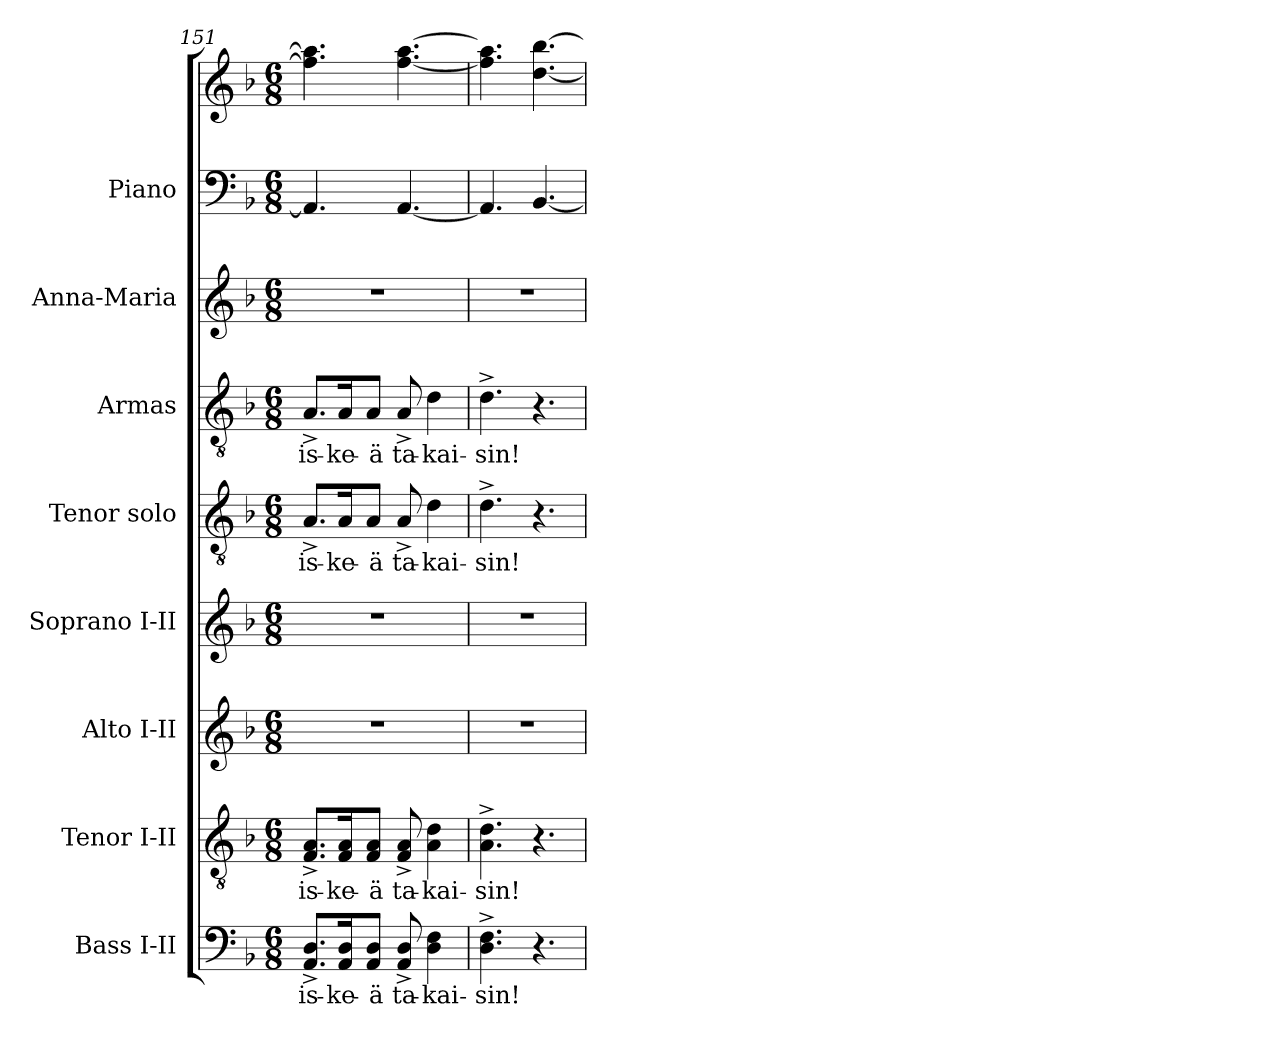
**kern	**text	**kern	**text	**kern	**kern	**kern	**text	**kern	**text	**kern	**kern	**kern
*part8	*part8	*part7	*part7	*part6	*part5	*part4	*part4	*part3	*part3	*part2	*part1	*part1
*staff9	*staff9	*staff8	*staff8	*staff7	*staff6	*staff5	*staff5	*staff4	*staff4	*staff3	*staff2	*staff1
*I"Bass I-II	*	*I"Tenor I-II	*	*I"Alto I-II	*I"Soprano I-II	*I"Tenor solo	*	*I"Armas	*	*I"Anna-Maria	*I"Piano	*
*I'B.	*	*I'T.	*	*I'A.	*I'S.	*I'T. Solo	*	*I'Armas	*	*I'A-M	*I'Pno.	*
*clefF4	*	*clefGv2	*	*clefG2	*clefG2	*clefGv2	*	*clefGv2	*	*clefG2	*clefF4	*clefG2
*	*	*ITrd7c12	*	*	*	*ITrd7c12	*	*ITrd7c12	*	*	*	*
*k[b-]	*	*k[b-]	*	*k[b-]	*k[b-]	*k[b-]	*	*k[b-]	*	*k[b-]	*k[b-]	*k[b-]
*F:	*	*F:	*	*F:	*F:	*F:	*	*F:	*	*F:	*F:	*F:
*M6/8	*	*M6/8	*	*M6/8	*M6/8	*M6/8	*	*M6/8	*	*M6/8	*M6/8	*M6/8
=151	=151	=151	=151	=151	=151	=151	=151	=151	=151	=151	=151	=151
!	!LO:LY:b:color=#000000	!	!	!	!	!	!	!	!	!	!	!
!	!	!	!LO:LY:b:color=#000000	!LO:N:vis=1	!LO:N:vis=1	!	!	!	!	!	!	!
!	!	!	!	!	!	!	!LO:LY:b:color=#000000	!	!	!	!	!
!	!	!	!	!	!	!	!	!	!LO:LY:b:color=#000000	!LO:N:vis=1	!	!
8.AAi/^ 8.Di^L	is-	8.FFi/^ 8.AAi^L	is-	2.r	2.r	8.AA^i/L	is-	8.AA^i/L	is-	2.r	4.AAi/]	4.ffi\] 4.aai]
!	!LO:LY:b:color=#000000	!	!	!	!	!	!	!	!	!	!	!
!	!	!	!LO:LY:b:color=#000000	!	!	!	!	!	!	!	!	!
!	!	!	!	!	!	!	!LO:LY:b:color=#000000	!	!	!	!	!
!	!	!	!	!	!	!	!	!	!LO:LY:b:color=#000000	!	!	!
16AAi/ 16Dik	-ke-	16FFi/ 16AAik	ke-	.	.	16AAi/k	-ke-	16AAi/k	-ke-	.	.	.
!	!LO:LY:b:color=#000000	!	!	!	!	!	!	!	!	!	!	!
!	!	!	!LO:LY:b:color=#000000	!	!	!	!	!	!	!	!	!
!	!	!	!	!	!	!	!LO:LY:b:color=#000000	!	!	!	!	!
!	!	!	!	!	!	!	!	!	!LO:LY:b:color=#000000	!	!	!
8AAi/ 8DiJ	-ä	8FFi/ 8AAiJ	-ä	.	.	8AAi/J	-ä	8AAi/J	-ä	.	.	.
!	!LO:LY:b:color=#000000	!	!	!	!	!	!	!	!	!	!	!
!	!	!	!LO:LY:b:color=#000000	!	!	!	!	!	!	!	!	!
!	!	!	!	!	!	!	!LO:LY:b:color=#000000	!	!	!	!	!
!	!	!	!	!	!	!	!	!	!LO:LY:b:color=#000000	!	!	!
8AAi/^ 8Di^	ta-	8FFi/^ 8AAi^	ta-	.	.	8AA^i/	ta-	8AA^i/	ta-	.	[<4.AAi/	[<4.ffi\ [>4.aai
!	!LO:LY:b:color=#000000	!	!	!	!	!	!	!	!	!	!	!
!	!	!	!LO:LY:b:color=#000000	!	!	!	!	!	!	!	!	!
!	!	!	!	!	!	!	!LO:LY:b:color=#000000	!	!	!	!	!
!	!	!	!	!	!	!	!	!	!LO:LY:b:color=#000000	!	!	!
4Di\ 4Fi	-kai-	4AAi\ 4Di	-kai-	.	.	4Di\	-kai-	4Di\	-kai-	.	.	.
=152	=152	=152	=152	=152	=152	=152	=152	=152	=152	=152	=152	=152
!	!LO:LY:b:color=#000000	!	!	!	!	!	!	!	!	!	!	!
!	!	!	!LO:LY:b:color=#000000	!LO:N:vis=1	!LO:N:vis=1	!	!	!	!	!	!	!
!	!	!	!	!	!	!	!LO:LY:b:color=#000000	!	!	!	!	!
!	!	!	!	!	!	!	!	!	!LO:LY:b:color=#000000	!LO:N:vis=1	!	!
4.Di\^ 4.Fi^	-sin!	4.AAi\^ 4.Di^	-sin!	2.r	2.r	4.D^i\	-sin!	4.D^i\	-sin!	2.r	4.AAi/]	4.ffi\] 4.aai]
4.r	.	4.r	.	.	.	4.r	.	4.r	.	.	[<4.BB-i/	[<4.ddi\ [>4.bb-i
=	=	=	=	=	=	=	=	=	=	=	=	=
*-	*-	*-	*-	*-	*-	*-	*-	*-	*-	*-	*-	*-
